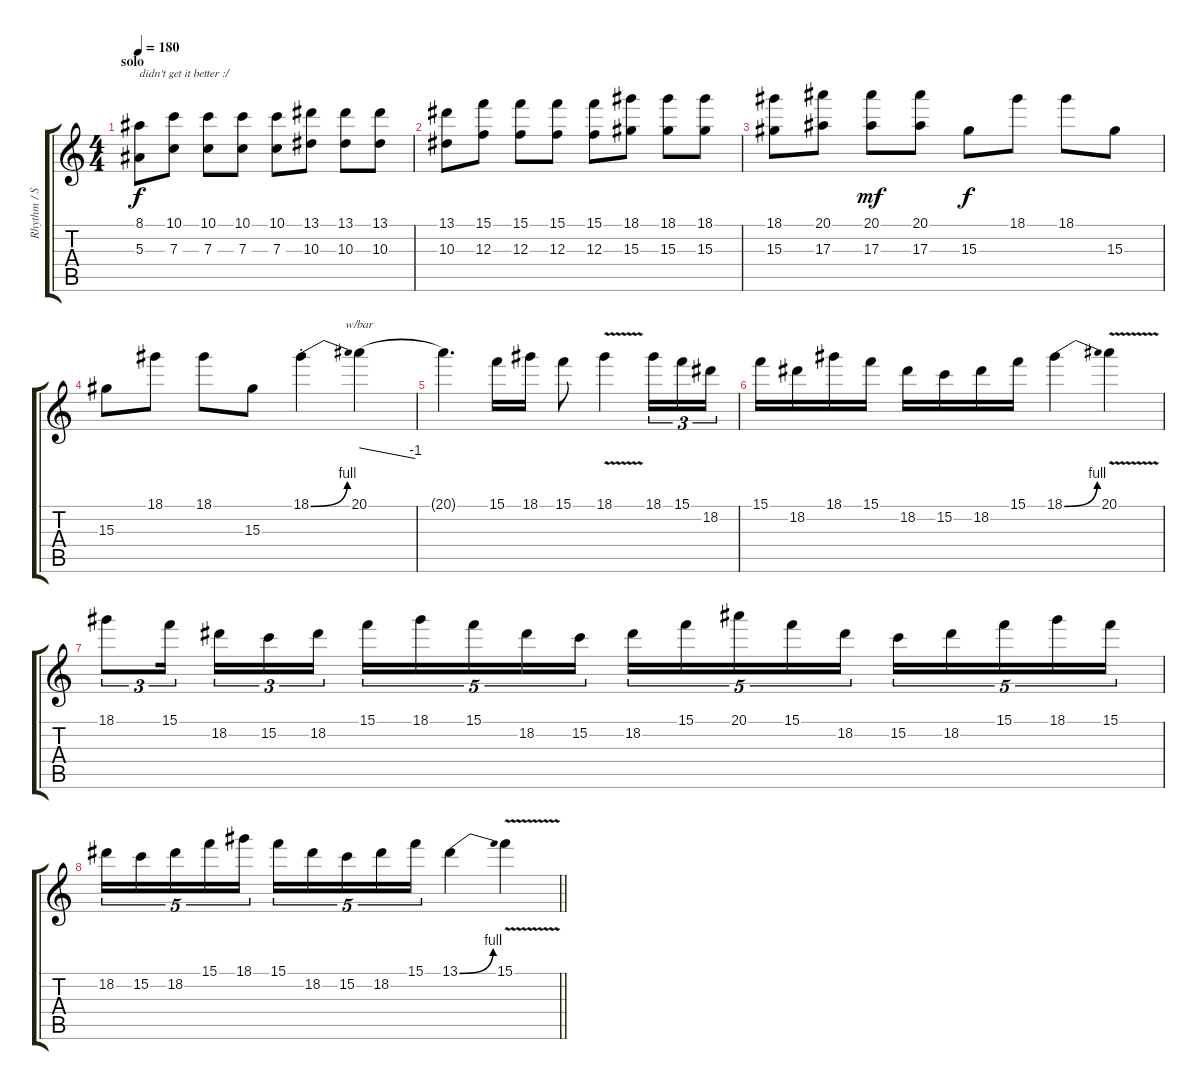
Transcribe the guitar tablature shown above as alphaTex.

\track ("Rhythm / Solo" "Rhythm / S") {instrument distortionguitar}
\staff {score tabs}
\tuning (D4 A3 F3 C3 G2 C2) {hide}
\ts (4 4)
\section ("" "solo")
\tempo 180
\clef g2
\ks c
(8.1 5.3).8{txt "didn't get it better :/" dy f} (10.1 7.3).8 (10.1 7.3).8 (10.1 7.3).8 (10.1 7.3).8 (13.1 10.3).8 (13.1 10.3).8 (13.1 10.3).8 |
(13.1 10.3).8 (15.1 12.3).8 (15.1 12.3).8 (15.1 12.3).8 (15.1 12.3).8 (18.1 15.3).8 (18.1 15.3).8 (18.1 15.3).8 |
(18.1 15.3).8 (20.1 17.3).8 (20.1 17.3).8{dy mf} (20.1 17.3).8 15.3.8{dy f} 18.1.8 18.1.8 15.3.8 |
15.3.8 18.1.8 18.1.8 15.3.8 18.1{be (bend 0 0 60 4) st}.4 20.1.4{tbe (dive default 0 0 60 -4)} |
20.1{t}.4{d} 15.1.16 18.1.16 15.1.8 18.1{v}.4 18.1.16{tu (3 2)} 15.1.16{tu (3 2)} 18.2.16{tu (3 2)} |
15.1.16 18.2.16 18.1.16 15.1.16 18.2.16 15.2.16 18.2.16 15.1.16 18.1{be (bend 0 0 60 4)}.4 20.1{v}.4 |
18.1.8{tu (3 2)} 15.1.16{tu (3 2) beam splitsecondary} 18.2.16{tu (3 2)} 15.2.16{tu (3 2)} 18.2.16{tu (3 2)} 15.1.16{tu (5 4)} 18.1.16{tu (5 4)} 15.1.16{tu (5 4)} 18.2.16{tu (5 4)} 15.2.16{tu (5 4)} 18.2.16{tu (5 4)} 15.1.16{tu (5 4)} 20.1.16{tu (5 4)} 15.1.16{tu (5 4)} 18.2.16{tu (5 4)} 15.2.16{tu (5 4)} 18.2.16{tu (5 4)} 15.1.16{tu (5 4)} 18.1.16{tu (5 4)} 15.1.16{tu (5 4)} |
\barLineRight lightlight
18.2.16{tu (5 4)} 15.2.16{tu (5 4)} 18.2.16{tu (5 4)} 15.1.16{tu (5 4)} 18.1.16{tu (5 4)} 15.1.16{tu (5 4)} 18.2.16{tu (5 4)} 15.2.16{tu (5 4)} 18.2.16{tu (5 4)} 15.1.16{tu (5 4)} 13.1{be (bend 0 0 60 4)}.4 15.1{v}.4
